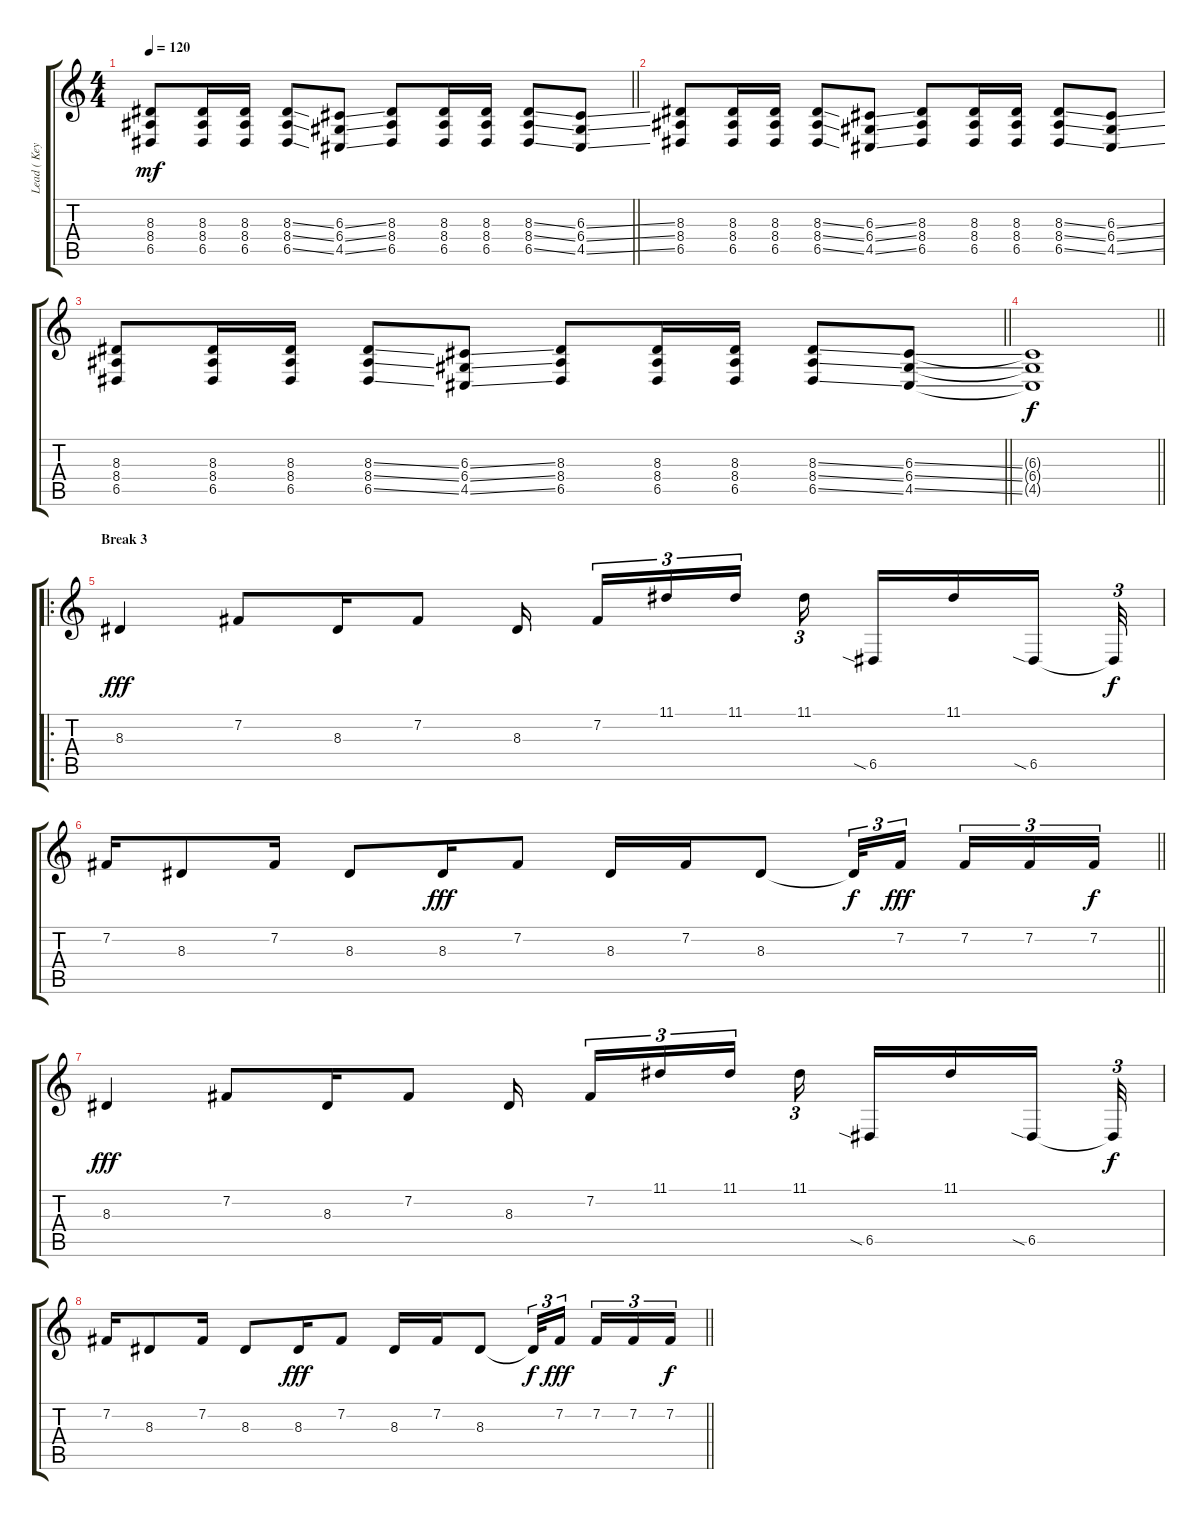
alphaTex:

\track ("Lead ( Keyboard)" "Lead ( Key") {instrument churchorgan}
\staff {score tabs}
\tuning (E4 B3 G3 D3 A2 E2) {hide}
\ts (4 4)
\tempo 120
\clef g2
\barLineRight lightlight
\ks c
(8.3 8.4 6.5).8{dy mf} (8.3 8.4 6.5).16 (8.3 8.4 6.5).16 (8.3{ss} 8.4{ss} 6.5{ss}).8 (6.3{ss} 6.4{ss} 4.5{ss}).8 (8.3 8.4 6.5).8 (8.3 8.4 6.5).16 (8.3 8.4 6.5).16 (8.3{ss} 8.4{ss} 6.5{ss}).8 (6.3{ss} 6.4{ss} 4.5{ss}).8 |
(8.3 8.4 6.5).8 (8.3 8.4 6.5).16 (8.3 8.4 6.5).16 (8.3{ss} 8.4{ss} 6.5{ss}).8 (6.3{ss} 6.4{ss} 4.5{ss}).8 (8.3 8.4 6.5).8 (8.3 8.4 6.5).16 (8.3 8.4 6.5).16 (8.3{ss} 8.4{ss} 6.5{ss}).8 (6.3{ss} 6.4{ss} 4.5{ss}).8 |
\barLineRight lightlight
(8.3 8.4 6.5).8 (8.3 8.4 6.5).16 (8.3 8.4 6.5).16 (8.3{ss} 8.4{ss} 6.5{ss}).8 (6.3{ss} 6.4{ss} 4.5{ss}).8 (8.3 8.4 6.5).8 (8.3 8.4 6.5).16 (8.3 8.4 6.5).16 (8.3{ss} 8.4{ss} 6.5{ss}).8 (6.3{ss} 6.4{ss} 4.5{ss}).8 |
\barLineRight lightlight
(6.3{t} 6.4{t} 4.5{t}).1{dy f} |
\ro
\section ("" "Break 3")
8.3.4{dy fff volume 12} 7.2.8 8.3.16 7.2.8 8.3.16{beam splitsecondary} 7.2.16{tu (3 2)} 11.1.16{tu (3 2)} 11.1.16{tu (3 2)} 11.1.16{tu (3 2) beam splitsecondary} 6.5{sia}.16 11.1.16 6.5{sia}.16{beam splitsecondary} 6.5{t}.32{tu (3 2) dy f} |
\barLineRight lightlight
7.2.16 8.3.8 7.2.16 8.3.8 8.3.16{dy fff} 7.2.8 8.3.16 7.2.16 8.3.8 8.3{t}.32{tu (3 2) dy f} 7.2.16{tu (3 2) dy fff beam splitsecondary} 7.2.16{tu (3 2)} 7.2.16{tu (3 2)} 7.2.16{tu (3 2) dy f} |
8.3.4{dy fff} 7.2.8 8.3.16 7.2.8 8.3.16{beam splitsecondary} 7.2.16{tu (3 2)} 11.1.16{tu (3 2)} 11.1.16{tu (3 2)} 11.1.16{tu (3 2) beam splitsecondary} 6.5{sia}.16 11.1.16 6.5{sia}.16{beam splitsecondary} 6.5{t}.32{tu (3 2) dy f} |
\barLineRight lightlight
7.2.16 8.3.8 7.2.16 8.3.8 8.3.16{dy fff} 7.2.8 8.3.16 7.2.16 8.3.8 8.3{t}.32{tu (3 2) dy f} 7.2.16{tu (3 2) dy fff beam splitsecondary} 7.2.16{tu (3 2)} 7.2.16{tu (3 2)} 7.2.16{tu (3 2) dy f}
